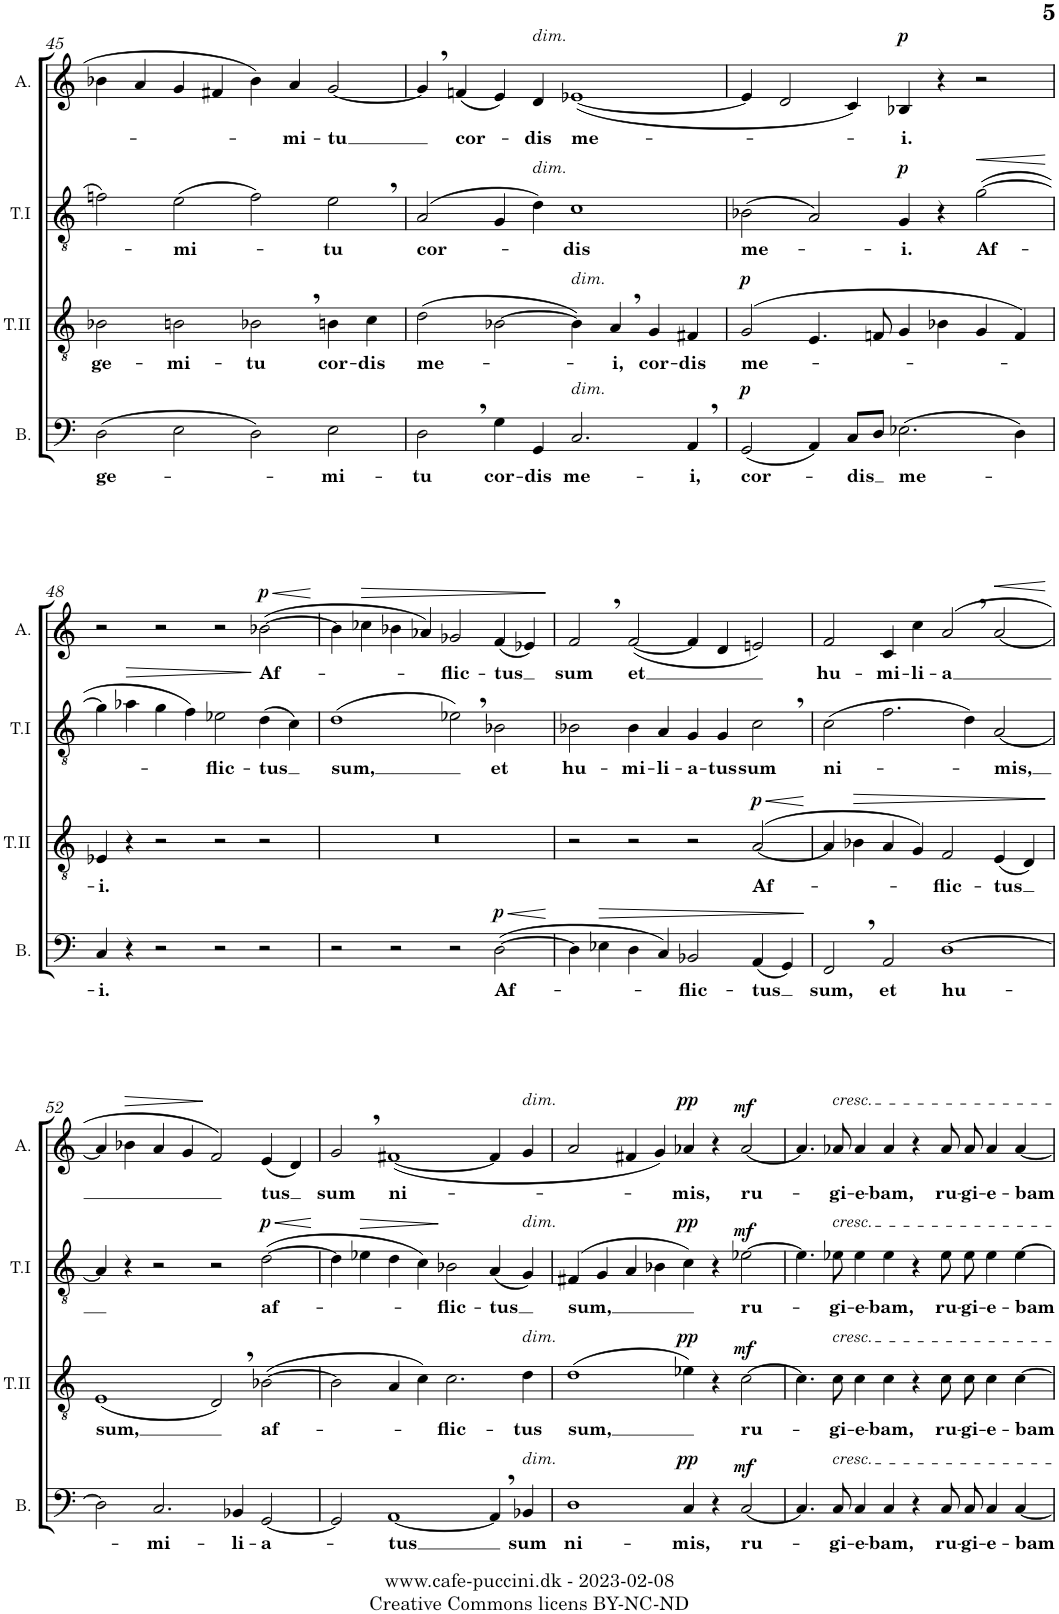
**kern	**text	**dynam	**kern	**text	**dynam	**kern	**text	**dynam	**kern	**text	**dynam
*part4	*part4	*part4	*part3	*part3	*part3	*part2	*part2	*part2	*part1	*part1	*part1
*staff4	*staff4	*staff4	*staff3	*staff3	*staff3	*staff2	*staff2	*staff2	*staff1	*staff1	*staff1
*I"Bass	*	*	*I"Tenor II	*	*	*I"Tenor I	*	*	*I"Alto	*	*
*I'B.	*	*	*I'T.II	*	*	*I'T.I	*	*	*I'A.	*	*
!!LO:PB:g=z
*clefF4	*	*	*clefGv2	*	*	*clefGv2	*	*	*clefG2	*	*
*k[]	*	*	*k[]	*	*	*k[]	*	*	*k[]	*	*
*M4/2	*	*	*M4/2	*	*	*M4/2	*	*	*M4/2	*	*
*	*	*	*	*	*	*	*	*	*met(c|)	*	*
=45	=45	=45	=45	=45	=45	=45	=45	=45	=45	=45	=45
!	!LO:LY:b	!	!	!LO:LY:b	!	!	!	!	!	!	!
(2D\	ge-	.	2B-X\	ge-	.	2fn\	.	.	4b-X\	.	.
.	.	.	.	.	.	.	.	.	4a/	.	.
!	!	!	!	!LO:LY:b	!	!	!LO:LY:b	!	!	!	!
2E\	.	.	2Bn\	-mi-	.	(2e\	-mi-	.	4g/	.	.
.	.	.	.	.	.	.	.	.	4f#X/	.	.
!	!	!	!	!LO:LY:b	!	!	!	!	!	!	!
2D\)	.	.	2B-X,\	-tu	.	2f\)	.	.	4b-\	.	.
!	!	!	!	!	!	!	!	!	!	!LO:LY:b	!
.	.	.	.	.	.	.	.	.	4a/	mi-	.
!	!LO:LY:b	!	!	!LO:LY:b	!	!	!LO:LY:b	!	!	!LO:LY:b	!
2E\	-mi-	.	4Bn\	cor-	.	2e,\	-tu	.	[2g/	-tu	.
!	!	!	!	!LO:LY:b	!	!	!	!	!	!	!
.	.	.	4c\	-dis	.	.	.	.	.	.	.
=46	=46	=46	=46	=46	=46	=46	=46	=46	=46	=46	=46
!	!LO:LY:b	!	!	!LO:LY:b	!	!	!LO:LY:b	!	!	!	!
2D,\	-tu	.	(2d\	me-	.	(2A/	cor-	.	4g,/]	.	.
!	!	!	!	!	!	!	!	!	!	!LO:LY:b	!
.	.	.	.	.	.	.	.	.	(4fn/	cor-	.
!	!LO:LY:b	!	!	!	!	!	!	!	!	!	!
4G\	cor-	.	[2B-X\	.	.	4G/	.	.	4e/)	.	.
!	!	!	!	!	!	!	!	!	!LO:TX:a:i:t=dim.	!	!
!	!	!	!	!	!	!LO:TX:a:i:t=dim.	!	!	!	!	!
!	!LO:LY:b	!	!	!	!	!	!	!	!	!LO:LY:b	!
4GG/	-dis	.	.	.	.	4d\)	.	.	4d/	-dis	.
!	!	!	!LO:TX:a:i:t=dim.	!	!	!	!	!	!	!	!
!LO:TX:a:i:t=dim.	!	!	!	!	!	!	!	!	!	!	!
!	!LO:LY:b	!	!	!	!	!	!LO:LY:b	!	!	!LO:LY:b	!
2.C/	me-	.	4B-\])	.	.	1c	-dis	.	([1e-X	me-	.
!	!	!	!	!LO:LY:b	!	!	!	!	!	!	!
.	.	.	4A,/	-i,	.	.	.	.	.	.	.
!	!	!	!	!LO:LY:b	!	!	!	!	!	!	!
.	.	.	4G/	cor-	.	.	.	.	.	.	.
!	!LO:LY:b	!	!	!LO:LY:b	!	!	!	!	!	!	!
4AA,/	-i,	.	4F#X/	-dis	.	.	.	.	.	.	.
=47	=47	=47	=47	=47	=47	=47	=47	=47	=47	=47	=47
!	!LO:LY:b	!LO:DY:a	!	!LO:LY:b	!LO:DY:a	!	!LO:LY:b	!	!	!	!
(2GG/	cor-	p	(2G/	me-	p	(2B-X\	me-	.	4e-/]	.	.
.	.	.	.	.	.	.	.	.	2d/	.	.
4AA/)	.	.	4.E/	.	.	2A/)	.	.	.	.	.
!	!LO:LY:b	!	!	!	!	!	!	!	!	!	!
8C/L	-dis	.	.	.	.	.	.	.	4c/)	.	.
8D/J	.	.	8Fn/	.	.	.	.	.	.	.	.
!	!LO:LY:b	!	!	!	!	!	!LO:LY:b	!LO:DY:a	!	!LO:LY:b	!LO:DY:a
(2.E-X\	me-	.	4G/	.	.	4G/	-i.	p	4B-X/	-i.	p
.	.	.	4B-X\	.	.	4r	.	.	4r	.	.
!	!	!	!	!	!	!	!LO:LY:b	!LO:HP:b	!	!	!
.	.	.	4G/	.	.	([2g\	Af-	<	2r	.	.
4D\)	.	.	4F/)	.	.	.	.	.	.	.	.
.	.	.	.	.	.	.	.	[	.	.	.
!!LO:LB:g=z
=48	=48	=48	=48	=48	=48	=48	=48	=48	=48	=48	=48
!	!LO:LY:b	!	!	!LO:LY:b	!	!	!	!	!	!	!
4C/	-i.	.	4E-X/	-i.	.	4g\]	.	.	2r	.	.
!	!	!	!	!	!	!	!	!LO:HP:b	!	!	!
4r	.	.	4r	.	.	4a-X\	.	>	.	.	.
2r	.	.	2r	.	.	4g\	.	.	2r	.	.
.	.	.	.	.	.	4f\)	.	.	.	.	.
!	!	!	!	!	!	!	!LO:LY:b	!	!	!	!
2r	.	.	2r	.	.	2e-X\	-flic-	.	2r	.	.
!	!	!	!	!	!	!	!LO:LY:b	!	!	!LO:LY:b	!LO:HP:b
!	!	!	!	!	!	!	!	!	!	!	!LO:DY:n=1:a
2r	.	.	2r	.	.	(4d\	-tus	]	([2b-X\	Af-	< p
.	.	.	.	.	.	4c\)	.	.	.	.	.
.	.	.	.	.	.	.	.	.	.	.	[
=49	=49	=49	=49	=49	=49	=49	=49	=49	=49	=49	=49
!	!	!	!	!	!	!	!LO:LY:b	!	!	!	!
2r	.	.	0r	.	.	(1d	sum,	.	4b-\]	.	.
!	!	!	!	!	!	!	!	!	!	!	!LO:HP:b
.	.	.	.	.	.	.	.	.	4cc-X\	.	>
2r	.	.	.	.	.	.	.	.	4b-X\	.	.
.	.	.	.	.	.	.	.	.	4a-X/)	.	.
!	!	!	!	!	!	!	!	!	!	!LO:LY:b	!
2r	.	.	.	.	.	2e-X,\)	.	.	2g-X/	-flic-	.
!	!LO:LY:b	!LO:HP:b	!	!	!	!	!LO:LY:b	!	!	!LO:LY:b	!
!	!	!LO:DY:n=1:a	!	!	!	!	!	!	!	!	!
([2D\	Af-	< p	.	.	.	2B-X\	et	.	(4f/	-tus	.
.	.	.	.	.	.	.	.	.	4e-X/)	.	.
.	.	[	.	.	.	.	.	.	.	.	]
=50	=50	=50	=50	=50	=50	=50	=50	=50	=50	=50	=50
!	!	!	!	!	!	!	!LO:LY:b	!	!	!LO:LY:b	!
4D\]	.	.	2r	.	.	2B-X\	hu-	.	2f,/	sum	.
!	!	!LO:HP:b	!	!	!	!	!	!	!	!	!
4E-X\	.	>	.	.	.	.	.	.	.	.	.
!	!	!	!	!	!	!	!LO:LY:b	!	!	!LO:LY:b	!
4D\	.	.	2r	.	.	4B-\	-mi-	.	([2f/	et	.
!	!	!	!	!	!	!	!LO:LY:b	!	!	!	!
4C/)	.	.	.	.	.	4A/	-li-	.	.	.	.
!	!LO:LY:b	!	!	!	!	!	!LO:LY:b	!	!	!	!
2BB-X/	-flic-	.	2r	.	.	4G/	-a-	.	4f/]	.	.
!	!	!	!	!	!	!	!LO:LY:b	!	!	!	!
.	.	.	.	.	.	4G/	-tus	.	4d/	.	.
!	!LO:LY:b	!	!	!LO:LY:b	!LO:HP:b	!	!LO:LY:b	!	!	!	!
!	!	!	!	!	!LO:DY:n=1:a	!	!	!	!	!	!
(4AA/	-tus	.	(>[2A/	Af-	< p	2c,\	sum	.	2en/)	.	.
4GG/)	.	.	.	.	.	.	.	.	.	.	.
.	.	]	.	.	[	.	.	.	.	.	.
=51	=51	=51	=51	=51	=51	=51	=51	=51	=51	=51	=51
!	!LO:LY:b	!	!	!	!	!	!LO:LY:b	!	!	!LO:LY:b	!
2FF,/	sum,	.	4A/]	.	.	(2c\	ni-	.	2f/	hu-	.
!	!	!	!	!	!LO:HP:b	!	!	!	!	!	!
.	.	.	4B-X\	.	>	.	.	.	.	.	.
!	!LO:LY:b	!	!	!	!	!	!	!	!	!LO:LY:b	!
2AA/	et	.	4A/	.	.	2.f\	.	.	4c/	-mi-	.
!	!	!	!	!	!	!	!	!	!	!LO:LY:b	!
.	.	.	4G/)	.	.	.	.	.	4cc\	-li-	.
!	!LO:LY:b	!	!	!LO:LY:b	!	!	!	!	!	!LO:LY:b	!
[1D	hu-	.	2F/	-flic-	.	.	.	.	(2a,/	-a	.
.	.	.	.	.	.	4d\)	.	.	.	.	.
!	!	!	!	!LO:LY:b	!	!	!LO:LY:b	!	!	!	!LO:HP:b
.	.	.	(4E/	-tus	.	[2A/	-mis,	.	[2a/	.	<
.	.	.	4D/)	.	.	.	.	.	.	.	.
.	.	.	.	.	]	.	.	.	.	.	[
!!LO:LB:g=z
=52	=52	=52	=52	=52	=52	=52	=52	=52	=52	=52	=52
!	!	!	!	!LO:LY:b	!	!	!	!	!	!	!
2D\]	.	.	(1E	sum,	.	4A/]	.	.	4a/]	.	.
!	!	!	!	!	!	!	!	!	!	!	!LO:HP:b
.	.	.	.	.	.	4r	.	.	4b-X\	.	>
!	!LO:LY:b	!	!	!	!	!	!	!	!	!	!
2.C/	-mi-	.	.	.	.	2r	.	.	4a/	.	.
.	.	.	.	.	.	.	.	.	4g/	.	.
.	.	.	2D,/)	.	.	2r	.	.	2f/)	.	]
!	!LO:LY:b	!	!	!	!	!	!	!	!	!	!
4BB-X/	-li-	.	.	.	.	.	.	.	.	.	.
!	!LO:LY:b	!	!	!LO:LY:b	!	!	!LO:LY:b	!LO:HP:b	!	!LO:LY:b	!
!	!	!	!	!	!	!	!	!LO:DY:n=1:a	!	!	!
[2GG/	-a-	.	([2B-X\	af-	.	([2d\	af-	< p	(4e/	tus	.
.	.	.	.	.	.	.	.	.	4d/)	.	.
.	.	.	.	.	.	.	.	[	.	.	.
=53	=53	=53	=53	=53	=53	=53	=53	=53	=53	=53	=53
!	!	!	!	!	!	!	!	!	!	!LO:LY:b	!
2GG/]	.	.	2B-\]	.	.	4d\]	.	.	2g,/	sum	.
!	!	!	!	!	!	!	!	!LO:HP:b	!	!	!
.	.	.	.	.	.	4e-X\	.	>	.	.	.
!	!LO:LY:b	!	!	!	!	!	!	!	!	!LO:LY:b	!
[1AA	-tus	.	4A/	.	.	4d\	.	.	(<[1f#X	ni-	.
.	.	.	4c\)	.	.	4c\)	.	.	.	.	.
!	!	!	!	!LO:LY:b	!	!	!LO:LY:b	!	!	!	!
.	.	.	2.c\	-flic-	.	2B-X\	-flic-	]	.	.	.
!	!	!	!	!	!	!	!LO:LY:b	!	!	!	!
4AA,/]	.	.	.	.	.	(4A/	-tus	.	4f#/]	.	.
!	!	!	!	!	!	!	!	!	!LO:TX:a:i:t=dim.	!	!
!	!	!	!	!	!	!LO:TX:a:i:t=dim.	!	!	!	!	!
!	!	!	!LO:TX:a:i:t=dim.	!	!	!	!	!	!	!	!
!LO:TX:a:i:t=dim.	!	!	!	!	!	!	!	!	!	!	!
!	!LO:LY:b	!	!	!LO:LY:b	!	!	!	!	!	!	!
4BB-X/	sum	.	4d\	-tus	.	4G/)	.	.	4g/	.	.
=54	=54	=54	=54	=54	=54	=54	=54	=54	=54	=54	=54
!	!LO:LY:b	!	!	!LO:LY:b	!	!	!LO:LY:b	!	!	!	!
1D	ni-	.	(1d	sum,	.	(4F#X/	sum,	.	2a/	.	.
.	.	.	.	.	.	4G/	.	.	.	.	.
.	.	.	.	.	.	4A/	.	.	4f#X/	.	.
.	.	.	.	.	.	4B-X\	.	.	4g/)	.	.
!	!LO:LY:b	!LO:DY:a	!	!	!LO:DY:a	!	!	!LO:DY:a	!	!LO:LY:b	!LO:DY:a
4C/	-mis,	pp	4e-X\)	.	pp	4c\)	.	pp	4a-X/	-mis,	pp
4r	.	.	4r	.	.	4r	.	.	4r	.	.
!	!LO:LY:b	!LO:DY:a	!	!LO:LY:b	!LO:DY:a	!	!LO:LY:b	!LO:DY:a	!	!LO:LY:b	!LO:DY:a
[2C/	ru-	mf	[2c\	ru-	mf	[2e-X\	ru-	mf	[2a-/	ru-	mf
=55	=55	=55	=55	=55	=55	=55	=55	=55	=55	=55	=55
4.C/]	.	.	4.c\]	.	.	4.e-\]	.	.	4.a-/]	.	.
!	!	!	!	!	!	!	!	!	!LO:TX:a:i:t=cresc.	!	!
!	!	!	!	!	!	!LO:TX:a:i:t=cresc.	!	!	!	!	!
!	!	!	!LO:TX:a:i:t=cresc.	!	!	!	!	!	!	!	!
!LO:TX:a:i:t=cresc.	!	!	!	!	!	!	!	!	!	!	!
!	!LO:LY:b	!	!	!LO:LY:b	!	!	!LO:LY:b	!	!	!LO:LY:b	!
8C/	-gi-	.	8c\	-gi-	.	8e-X\	-gi-	.	8a-X/	-gi-	.
!	!LO:LY:b	!	!	!LO:LY:b	!	!	!LO:LY:b	!	!	!LO:LY:b	!
4C/	-e-	.	4c\	-e-	.	4e-\	-e-	.	4a-/	-e-	.
!	!LO:LY:b	!	!	!LO:LY:b	!	!	!LO:LY:b	!	!	!LO:LY:b	!
4C/	-bam,	.	4c\	-bam,	.	4e-\	-bam,	.	4a-/	-bam,	.
4r	.	.	4r	.	.	4r	.	.	4r	.	.
!	!LO:LY:b	!	!	!LO:LY:b	!	!	!LO:LY:b	!	!	!LO:LY:b	!
8C/	ru-	.	8c\L	ru-	.	8e-\L	ru-	.	8a-/L	ru-	.
!	!LO:LY:b	!	!	!LO:LY:b	!	!	!LO:LY:b	!	!	!LO:LY:b	!
8C/	-gi-	.	8c\J	-gi-	.	8e-\J	-gi-	.	8a-/J	-gi-	.
!	!LO:LY:b	!	!	!LO:LY:b	!	!	!LO:LY:b	!	!	!LO:LY:b	!
4C/	-e-	.	4c\	-e-	.	4e-\	-e-	.	4a-/	-e-	.
!	!LO:LY:b	!	!	!LO:LY:b	!	!	!LO:LY:b	!	!	!LO:LY:b	!
[4C/	-bam	.	[4c\	-bam	.	[4e-\	-bam	.	[4a-/	-bam	.
=	=	=	=	=	=	=	=	=	=	=	=
*-	*-	*-	*-	*-	*-	*-	*-	*-	*-	*-	*-
